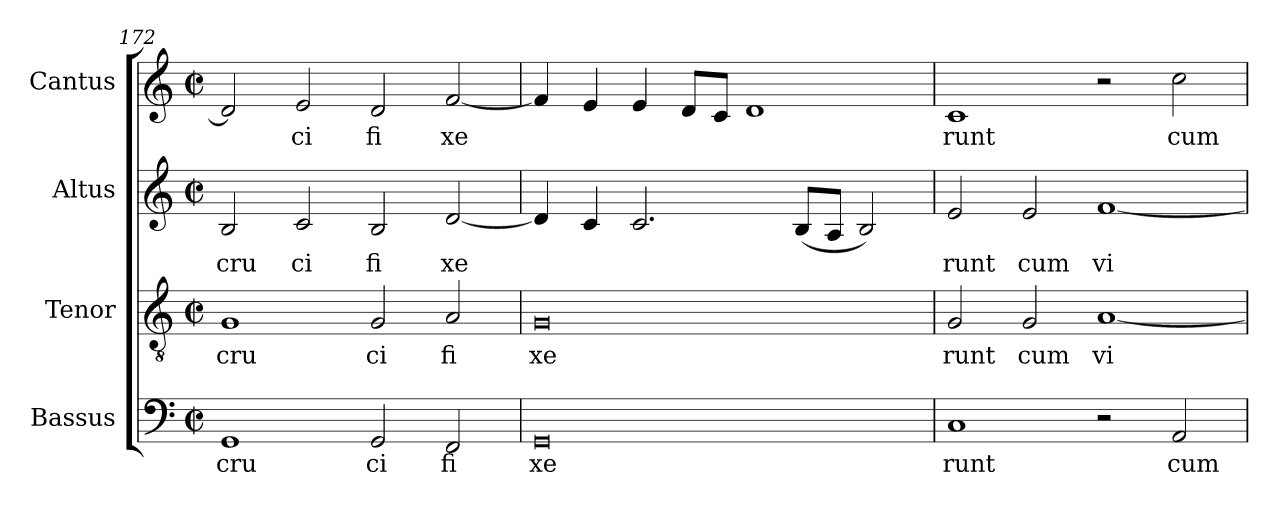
**kern	**text	**kern	**text	**kern	**text	**kern	**text
*part4	*part4	*part3	*part3	*part2	*part2	*part1	*part1
*staff4	*staff4	*staff3	*staff3	*staff2	*staff2	*staff1	*staff1
*I"Bassus	*	*I"Tenor	*	*I"Altus	*	*I"Cantus	*
*	*	*	*	*I'A	*	*I'C	*
*clefF4	*	*clefGv2	*	*clefG2	*	*clefG2	*
*k[]	*	*k[]	*	*k[]	*	*k[]	*
*C:	*	*C:	*	*C:	*	*C:	*
*M2/2	*	*M2/2	*	*M2/2	*	*M2/2	*
*met(c|)	*	*met(c|)	*	*met(c|)	*	*met(c|)	*
=172	=172	=172	=172	=172	=172	=172	=172
!	!LO:LY:b:cj	!	!LO:LY:b:cj	!	!LO:LY:b:cj	!	!LO:LY:b:cj
1GG	cru	1G	cru	2B/	cru	2d/]	.
!	!	!	!	!	!LO:LY:b:cj	!	!LO:LY:b:cj
.	.	.	.	2c/	ci	2e/	ci
!	!LO:LY:b:cj	!	!LO:LY:b:cj	!	!LO:LY:b:cj	!	!LO:LY:b:cj
2GG/	ci	2G/	ci	2B/	fi	2d/	fi
!	!LO:LY:b:cj	!	!LO:LY:b:cj	!	!LO:LY:b:cj	!	!LO:LY:b:cj
2FF/	fi	2A/	fi	[<2d/	xe	[<2f/	xe
=173	=173	=173	=173	=173	=173	=173	=173
!	!LO:LY:b:cj	!	!LO:LY:b:cj	!	!LO:LY:b:cj	!	!LO:LY:b:cj
0GG	xe	0G	xe	4d/]	.	4f/]	.
!	!	!	!	!	!LO:LY:b:cj	!	!LO:LY:b:cj
.	.	.	.	4c/	.	4e/	.
!	!	!	!	!	!LO:LY:b:cj	!	!LO:LY:b:cj
.	.	.	.	2.c/	.	4e/	.
!	!	!	!	!	!	!	!LO:LY:b:cj
.	.	.	.	.	.	8d/L	.
!	!	!	!	!	!	!	!LO:LY:b:cj
.	.	.	.	.	.	8c/J	.
!	!	!	!	!	!	!	!LO:LY:b:cj
.	.	.	.	.	.	1d	.
!	!	!	!	!	!LO:LY:b:cj	!	!
.	.	.	.	(>8B/L	.	.	.
!	!	!	!	!	!LO:LY:b:cj	!	!
.	.	.	.	8A/J	.	.	.
!	!	!	!	!	!LO:LY:b:cj	!	!
.	.	.	.	2B/)	.	.	.
=174	=174	=174	=174	=174	=174	=174	=174
!	!LO:LY:b:cj	!	!LO:LY:b:cj	!	!LO:LY:b:cj	!	!LO:LY:b:cj
1C	runt	2G/	runt	2e/	runt	1c	runt
!	!	!	!LO:LY:b:cj	!	!LO:LY:b:cj	!	!
.	.	2G/	cum	2e/	cum	.	.
!	!	!	!LO:LY:b:cj	!	!LO:LY:b:cj	!	!
2r	.	[<1A	vi	[<1f	vi	2r	.
!	!LO:LY:b:cj	!	!	!	!	!	!LO:LY:b:cj
2AA/	cum	.	.	.	.	2cc\	cum
=	=	=	=	=	=	=	=
*-	*-	*-	*-	*-	*-	*-	*-
